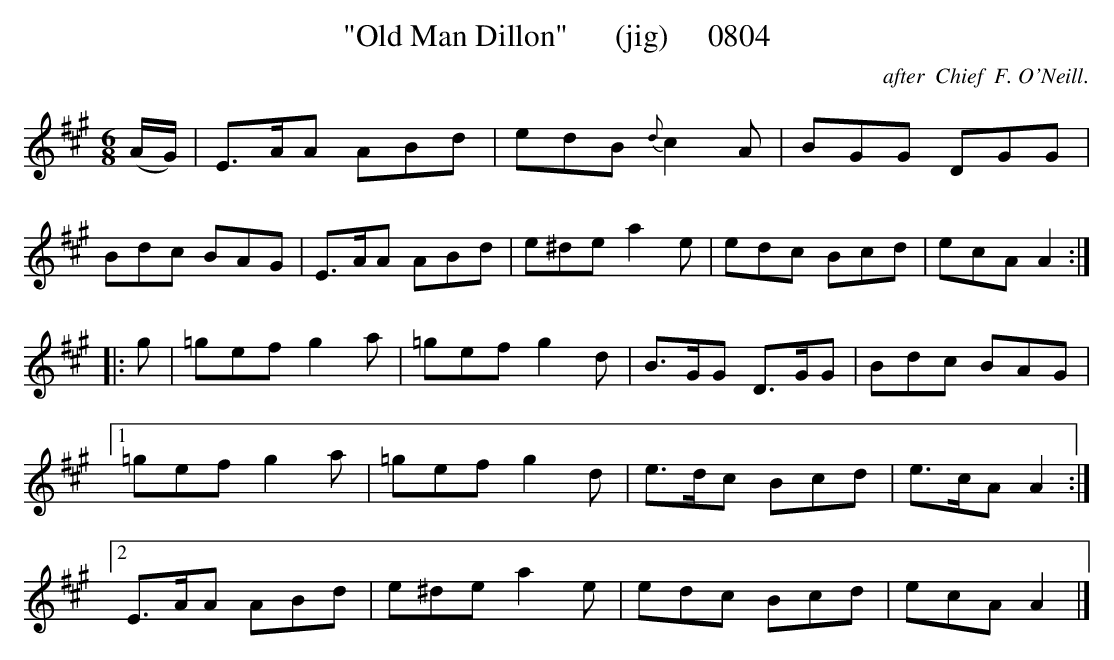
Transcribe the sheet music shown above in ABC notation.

X:1
T:"Old Man Dillon"      (jig)     0804
C:after  Chief  F. O'Neill.
BRENNAN June 2003 (HTTP://WWW.SOSYOURMOM.COM)
M:6/8
L:1/8
K:A
(A/2G/2)|E3/2A/2A ABd|edB {d}c2A|BGG DGG|
Bdc BAG|E3/2A/2A ABd|e^de a2e|edc Bcd|ecA A2:|
|:g|=gef g2a|=gef g2d|B3/2G/2G D3/2G/2G|Bdc BAG|
[1=gef g2a|=gef g2d|e3/2d/2c Bcd|e3/2c/2A A2:|
[2E3/2A/2A ABd|e^de a2e|edc Bcd|ecA A2|]
